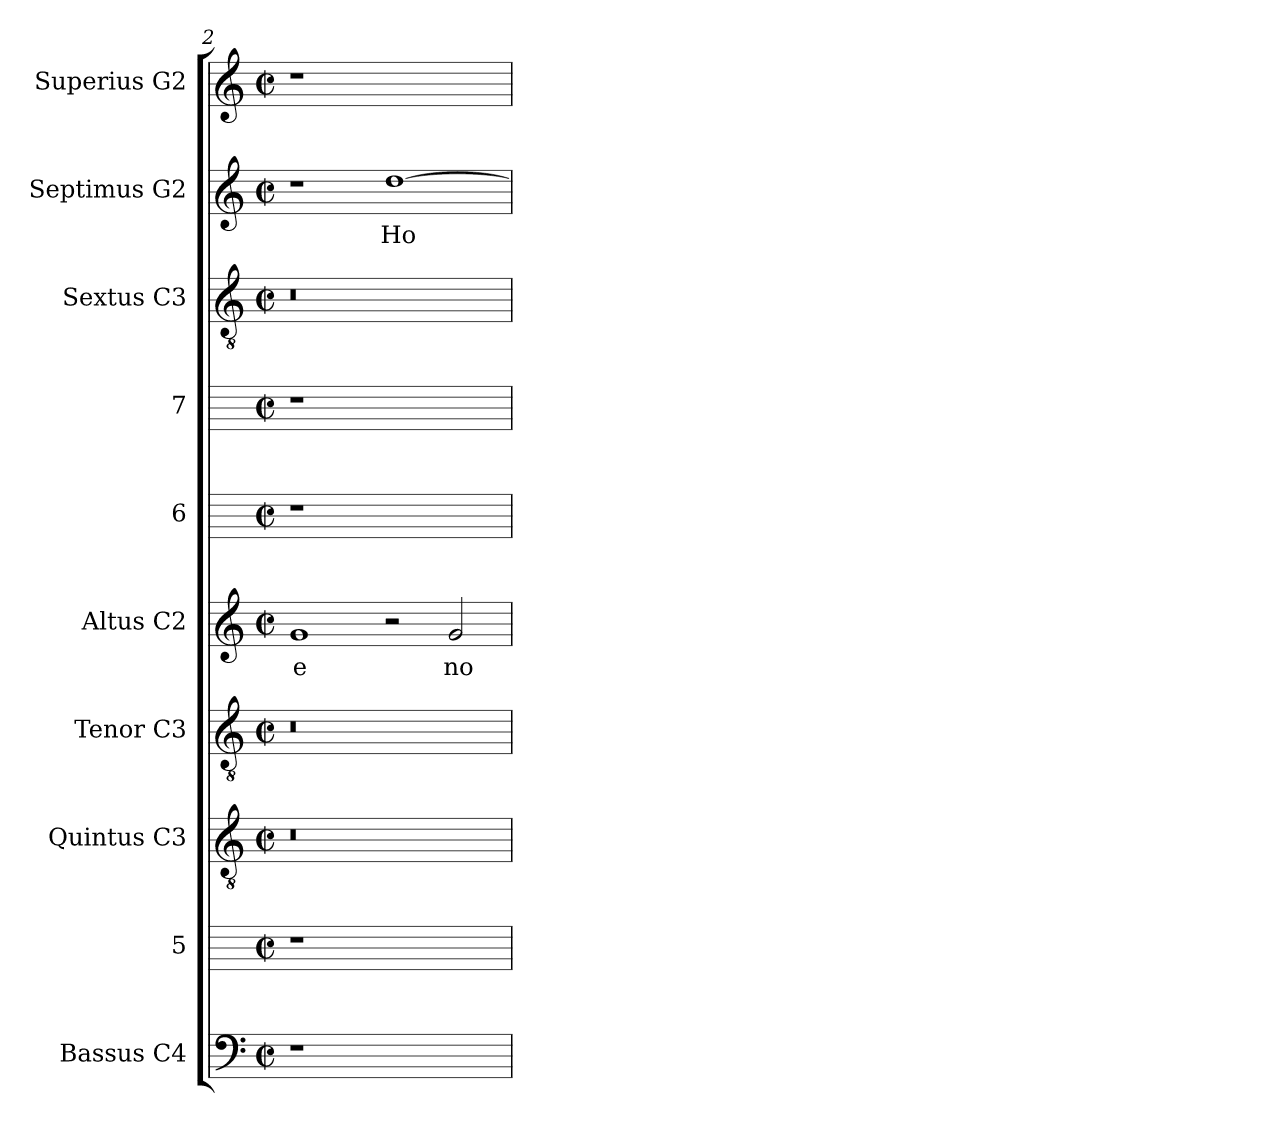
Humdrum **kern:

**kern	**kern	**kern	**kern	**kern	**text	**kern	**kern	**kern	**kern	**text	**kern
*part10	*part9	*part8	*part7	*part6	*part6	*part5	*part4	*part3	*part2	*part2	*part1
*staff10	*staff9	*staff8	*staff7	*staff6	*staff6	*staff5	*staff4	*staff3	*staff2	*staff2	*staff1
*I"Bassus  C4	*I"5	*I"Quintus  C3	*I"Tenor  C3	*I"Altus  C2	*	*I"6	*I"7	*I"Sextus  C3	*I"Septimus  G2	*	*I"Superius  G2
*I'B	*	*	*I'T	*I'A	*	*	*	*	*	*	*I'S
*clefF4	*	*clefGv2	*clefGv2	*clefG2	*	*	*	*clefGv2	*clefG2	*	*clefG2
*k[]	*k[]	*k[]	*k[]	*k[]	*	*k[]	*k[]	*k[]	*k[]	*	*k[]
*C:	*C:	*C:	*C:	*C:	*	*C:	*C:	*C:	*C:	*	*C:
*M2/2	*M2/2	*M2/2	*M2/2	*M2/2	*	*M2/2	*M2/2	*M2/2	*M2/2	*	*M2/2
*met(c|)	*met(c|)	*met(c|)	*met(c|)	*met(c|)	*	*met(c|)	*met(c|)	*met(c|)	*met(c|)	*	*met(c|)
=2	=2	=2	=2	=2	=2	=2	=2	=2	=2	=2	=2
!	!	!	!	!	!LO:LY:b:cj	!	!	!	!	!	!
1r	1r	0r	0r	1g	-e	1r	1r	0r	1r	.	1r
!	!	!	!	!	!	!	!	!	!	!LO:LY:b:cj	!
1ryy	1ryy	.	.	2r	.	1ryy	1ryy	.	[>1dd	Ho-	1ryy
!	!	!	!	!	!LO:LY:b:cj	!	!	!	!	!	!
.	.	.	.	2g/	no-	.	.	.	.	.	.
=	=	=	=	=	=	=	=	=	=	=	=
*-	*-	*-	*-	*-	*-	*-	*-	*-	*-	*-	*-
